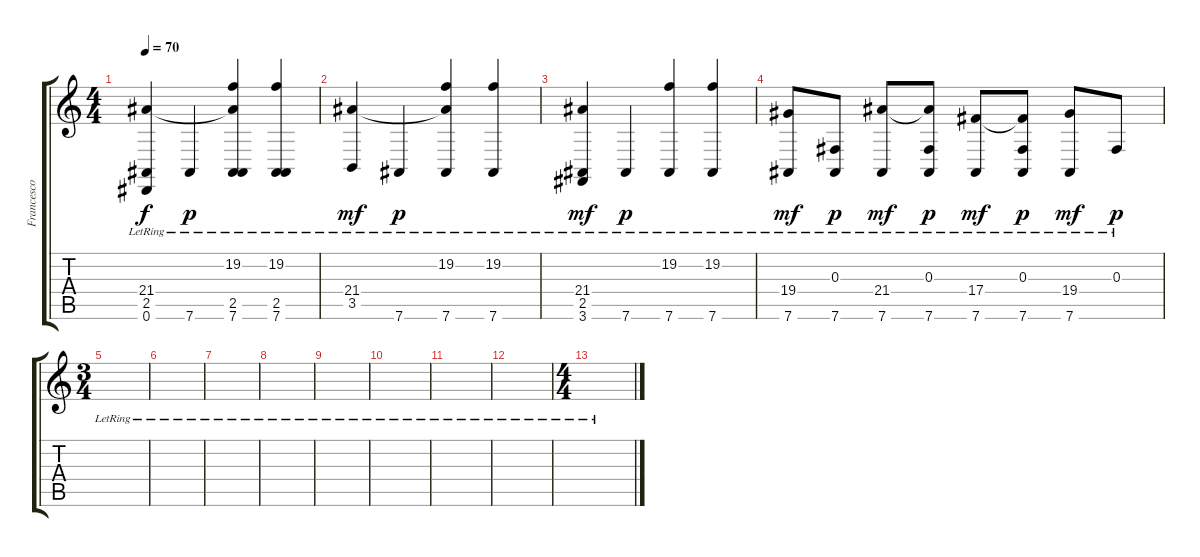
\track ("Francesco Sosto" "Francesco ") {instrument acousticgrandpiano}
\staff {score tabs}
\tuning (Eb4 Bb3 Gb3 Db3 Ab2 Eb2) {hide}
\ts (4 4)
\tempo 70
\clef g2
\ks c
(21.4{lr} 2.5{lr} 0.6{lr}).4{dy f} 7.6{lr}.4{dy p} (19.2{lr} 21.4{t} 2.5{lr} 7.6{lr}).4 (19.2{lr} 2.5{lr} 7.6{lr}).4 |
(21.4{lr} 3.5{lr}).4{dy mf} 7.6{lr}.4{dy p} (19.2{lr} 21.4{t} 7.6{lr}).4 (19.2{lr} 7.6{lr}).4 |
(21.4{lr} 2.5{lr} 3.6{lr}).4{dy mf} 7.6{lr}.4{dy p} (19.2{lr} 7.6{lr}).4 (19.2{lr} 7.6{lr}).4 |
(19.4{lr} 7.6{lr}).8{dy mf} (0.3{lr} 7.6{lr}).8{dy p} (21.4{lr} 7.6{lr}).8{dy mf} (0.3{lr} 21.4{t} 7.6{lr}).8{dy p} (17.4{lr} 7.6{lr}).8{dy mf} (0.3{lr} 17.4{t} 7.6{lr}).8{dy p} (19.4{lr} 7.6{lr}).8{dy mf} 0.3{lr}.8{dy p} |
\ts (3 4)
|
|
|
|
|
|
|
|
\ts (4 4)
